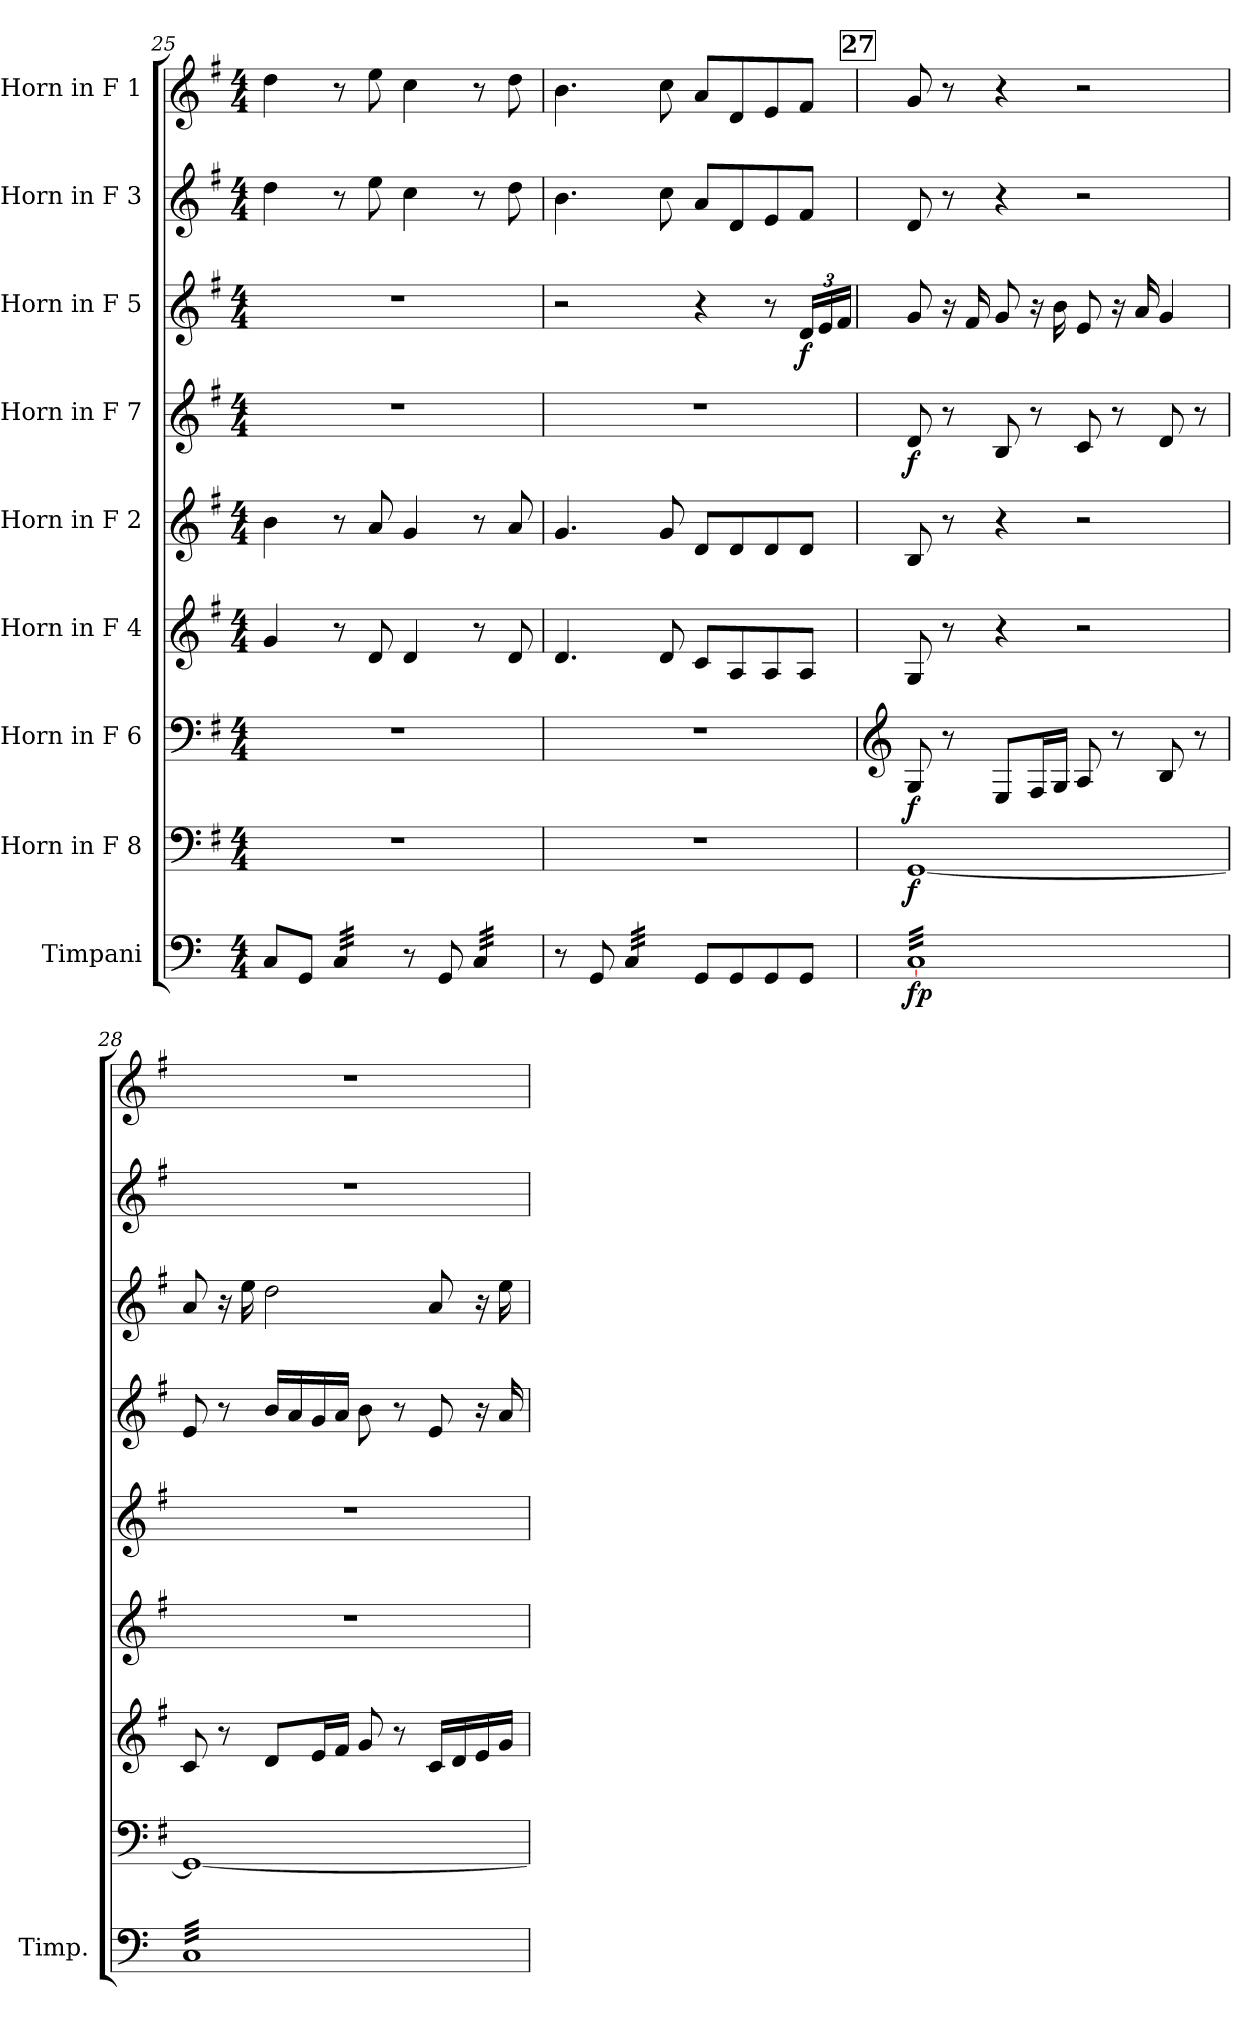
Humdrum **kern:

**kern	**dynam	**kern	**dynam	**kern	**dynam	**kern	**kern	**kern	**dynam	**kern	**dynam	**kern	**kern
*part9	*part9	*part8	*part8	*part7	*part7	*part6	*part5	*part4	*part4	*part3	*part3	*part2	*part1
*staff9	*staff9	*staff8	*staff8	*staff7	*staff7	*staff6	*staff5	*staff4	*staff4	*staff3	*staff3	*staff2	*staff1
*I"Timpani	*	*I"Horn in F 8	*	*I"Horn in F 6	*	*I"Horn in F 4	*I"Horn in F 2	*I"Horn in F 7	*	*I"Horn in F 5	*	*I"Horn in F 3	*I"Horn in F 1
*I'Timp.	*	*	*	*	*	*	*	*	*	*	*	*	*
*clefF4	*	*clefF4	*	*clefF4	*	*clefG2	*clefG2	*clefG2	*	*clefG2	*	*clefG2	*clefG2
*	*	*ITrd4c7	*	*ITrd4c7	*	*ITrd4c7	*ITrd4c7	*ITrd4c7	*	*ITrd4c7	*	*ITrd4c7	*ITrd4c7
*k[]	*	*k[]	*	*k[]	*	*k[]	*k[]	*k[]	*	*k[]	*	*k[]	*k[]
*M4/4	*	*M4/4	*	*M4/4	*	*M4/4	*M4/4	*M4/4	*	*M4/4	*	*M4/4	*M4/4
=25	=25	=25	=25	=25	=25	=25	=25	=25	=25	=25	=25	=25	=25
8C/L	.	1r	.	1r	.	4c/	4e\	1r	.	1r	.	4g\	4g\
8GG/J	.	.	.	.	.	.	.	.	.	.	.	.	.
*tremolo	*	*	*	*	*	*	*	*	*	*	*	*	*
32C/LLL	.	.	.	.	.	8r	8r	.	.	.	.	8r	8r
32C/	.	.	.	.	.	.	.	.	.	.	.	.	.
32C/	.	.	.	.	.	.	.	.	.	.	.	.	.
32C/	.	.	.	.	.	.	.	.	.	.	.	.	.
32C/	.	.	.	.	.	8G/	8d/	.	.	.	.	8a\	8a\
32C/	.	.	.	.	.	.	.	.	.	.	.	.	.
32C/	.	.	.	.	.	.	.	.	.	.	.	.	.
32C/JJJ	.	.	.	.	.	.	.	.	.	.	.	.	.
*Xtremolo	*	*	*	*	*	*	*	*	*	*	*	*	*
8r	.	.	.	.	.	4G/	4c/	.	.	.	.	4f\	4f\
8GG/	.	.	.	.	.	.	.	.	.	.	.	.	.
*tremolo	*	*	*	*	*	*	*	*	*	*	*	*	*
32C/LLL	.	.	.	.	.	8r	8r	.	.	.	.	8r	8r
32C/	.	.	.	.	.	.	.	.	.	.	.	.	.
32C/	.	.	.	.	.	.	.	.	.	.	.	.	.
32C/	.	.	.	.	.	.	.	.	.	.	.	.	.
32C/	.	.	.	.	.	8G/	8d/	.	.	.	.	8g\	8g\
32C/	.	.	.	.	.	.	.	.	.	.	.	.	.
32C/	.	.	.	.	.	.	.	.	.	.	.	.	.
32C/JJJ	.	.	.	.	.	.	.	.	.	.	.	.	.
*Xtremolo	*	*	*	*	*	*	*	*	*	*	*	*	*
!!LO:PB:g=z
=26	=26	=26	=26	=26	=26	=26	=26	=26	=26	=26	=26	=26	=26
8r	.	1r	.	1r	.	4.G/	4.c/	1r	.	2r	.	4.e\	4.e\
8GG/	.	.	.	.	.	.	.	.	.	.	.	.	.
*tremolo	*	*	*	*	*	*	*	*	*	*	*	*	*
32C/LLL	.	.	.	.	.	.	.	.	.	.	.	.	.
32C/	.	.	.	.	.	.	.	.	.	.	.	.	.
32C/	.	.	.	.	.	.	.	.	.	.	.	.	.
32C/	.	.	.	.	.	.	.	.	.	.	.	.	.
32C/	.	.	.	.	.	8G/	8c/	.	.	.	.	8f\	8f\
32C/	.	.	.	.	.	.	.	.	.	.	.	.	.
32C/	.	.	.	.	.	.	.	.	.	.	.	.	.
32C/JJJ	.	.	.	.	.	.	.	.	.	.	.	.	.
*Xtremolo	*	*	*	*	*	*	*	*	*	*	*	*	*
8GG/L	.	.	.	.	.	8F/L	8G/L	.	.	4r	.	8d/L	8d/L
8GG/	.	.	.	.	.	8D/	8G/	.	.	.	.	8G/	8G/
8GG/	.	.	.	.	.	8D/	8G/	.	.	8r	.	8A/	8A/
*	*	*	*	*	*	*	*	*	*	*Xbrackettup	*	*	*
!	!	!	!	!	!	!	!	!	!	!	!LO:DY:b	!	!
8GG/J	.	.	.	.	.	8D/J	8G/J	.	.	24G/LL	f	8B/J	8B/J
.	.	.	.	.	.	.	.	.	.	24A/	.	.	.
.	.	.	.	.	.	.	.	.	.	24B/JJ	.	.	.
!!LO:REH:place=s1:a:B:fs=14:t=27
=27	=27	=27	=27	=27	=27	=27	=27	=27	=27	=27	=27	=27	=27
*	*	*	*	*clefG2	*	*	*	*	*	*	*	*	*
!	!LO:DY:b	!	!LO:DY:b	!	!LO:DY:b	!	!	!	!LO:DY:b	!	!	!	!
*tremolo	*	*	*	*	*	*	*	*	*	*	*	*	*
[32CLLL	fp	[1CC	f	8C/	f	8C/	8E/	8G/	f	8c/	.	8G/	8c/
32C	.	.	.	.	.	.	.	.	.	.	.	.	.
32C	.	.	.	.	.	.	.	.	.	.	.	.	.
32C	.	.	.	.	.	.	.	.	.	.	.	.	.
32C	.	.	.	8r	.	8r	8r	8r	.	16r	.	8r	8r
32C	.	.	.	.	.	.	.	.	.	.	.	.	.
32C	.	.	.	.	.	.	.	.	.	16B/	.	.	.
32C	.	.	.	.	.	.	.	.	.	.	.	.	.
32C	.	.	.	8AA/L	.	4r	4r	8E/	.	8c/	.	4r	4r
32C	.	.	.	.	.	.	.	.	.	.	.	.	.
32C	.	.	.	.	.	.	.	.	.	.	.	.	.
32C	.	.	.	.	.	.	.	.	.	.	.	.	.
32C	.	.	.	16BB/L	.	.	.	8r	.	16r	.	.	.
32C	.	.	.	.	.	.	.	.	.	.	.	.	.
32C	.	.	.	16C/JJ	.	.	.	.	.	16e\	.	.	.
32C	.	.	.	.	.	.	.	.	.	.	.	.	.
32C	.	.	.	8D/	.	2r	2r	8F/	.	8A/	.	2r	2r
32C	.	.	.	.	.	.	.	.	.	.	.	.	.
32C	.	.	.	.	.	.	.	.	.	.	.	.	.
32C	.	.	.	.	.	.	.	.	.	.	.	.	.
32C	.	.	.	8r	.	.	.	8r	.	16r	.	.	.
32C	.	.	.	.	.	.	.	.	.	.	.	.	.
32C	.	.	.	.	.	.	.	.	.	16d/	.	.	.
32C	.	.	.	.	.	.	.	.	.	.	.	.	.
32C	.	.	.	8E/	.	.	.	8G/	.	4c/	.	.	.
32C	.	.	.	.	.	.	.	.	.	.	.	.	.
32C	.	.	.	.	.	.	.	.	.	.	.	.	.
32C	.	.	.	.	.	.	.	.	.	.	.	.	.
32C	.	.	.	8r	.	.	.	8r	.	.	.	.	.
32C	.	.	.	.	.	.	.	.	.	.	.	.	.
32C	.	.	.	.	.	.	.	.	.	.	.	.	.
32CJJJ	.	.	.	.	.	.	.	.	.	.	.	.	.
=28	=28	=28	=28	=28	=28	=28	=28	=28	=28	=28	=28	=28	=28
32CLLL	.	1CC_	.	8F/	.	1r	1r	8A/	.	8d/	.	1r	1r
32C	.	.	.	.	.	.	.	.	.	.	.	.	.
32C	.	.	.	.	.	.	.	.	.	.	.	.	.
32C	.	.	.	.	.	.	.	.	.	.	.	.	.
32C	.	.	.	8r	.	.	.	8r	.	16r	.	.	.
32C	.	.	.	.	.	.	.	.	.	.	.	.	.
32C	.	.	.	.	.	.	.	.	.	16a\	.	.	.
32C	.	.	.	.	.	.	.	.	.	.	.	.	.
32C	.	.	.	8G/L	.	.	.	16e/LL	.	2g\	.	.	.
32C	.	.	.	.	.	.	.	.	.	.	.	.	.
32C	.	.	.	.	.	.	.	16d/	.	.	.	.	.
32C	.	.	.	.	.	.	.	.	.	.	.	.	.
32C	.	.	.	16A/L	.	.	.	16c/	.	.	.	.	.
32C	.	.	.	.	.	.	.	.	.	.	.	.	.
32C	.	.	.	16B/JJ	.	.	.	16d/JJ	.	.	.	.	.
32C	.	.	.	.	.	.	.	.	.	.	.	.	.
32C	.	.	.	8c/	.	.	.	8e\	.	.	.	.	.
32C	.	.	.	.	.	.	.	.	.	.	.	.	.
32C	.	.	.	.	.	.	.	.	.	.	.	.	.
32C	.	.	.	.	.	.	.	.	.	.	.	.	.
32C	.	.	.	8r	.	.	.	8r	.	.	.	.	.
32C	.	.	.	.	.	.	.	.	.	.	.	.	.
32C	.	.	.	.	.	.	.	.	.	.	.	.	.
32C	.	.	.	.	.	.	.	.	.	.	.	.	.
32C	.	.	.	16F/LL	.	.	.	8A/	.	8d/	.	.	.
32C	.	.	.	.	.	.	.	.	.	.	.	.	.
32C	.	.	.	16G/	.	.	.	.	.	.	.	.	.
32C	.	.	.	.	.	.	.	.	.	.	.	.	.
32C	.	.	.	16A/	.	.	.	16r	.	16r	.	.	.
32C	.	.	.	.	.	.	.	.	.	.	.	.	.
32C	.	.	.	16c/JJ	.	.	.	16d/	.	16a\	.	.	.
32CJJJ	.	.	.	.	.	.	.	.	.	.	.	.	.
*Xtremolo	*	*	*	*	*	*	*	*	*	*	*	*	*
=	=	=	=	=	=	=	=	=	=	=	=	=	=
*-	*-	*-	*-	*-	*-	*-	*-	*-	*-	*-	*-	*-	*-
